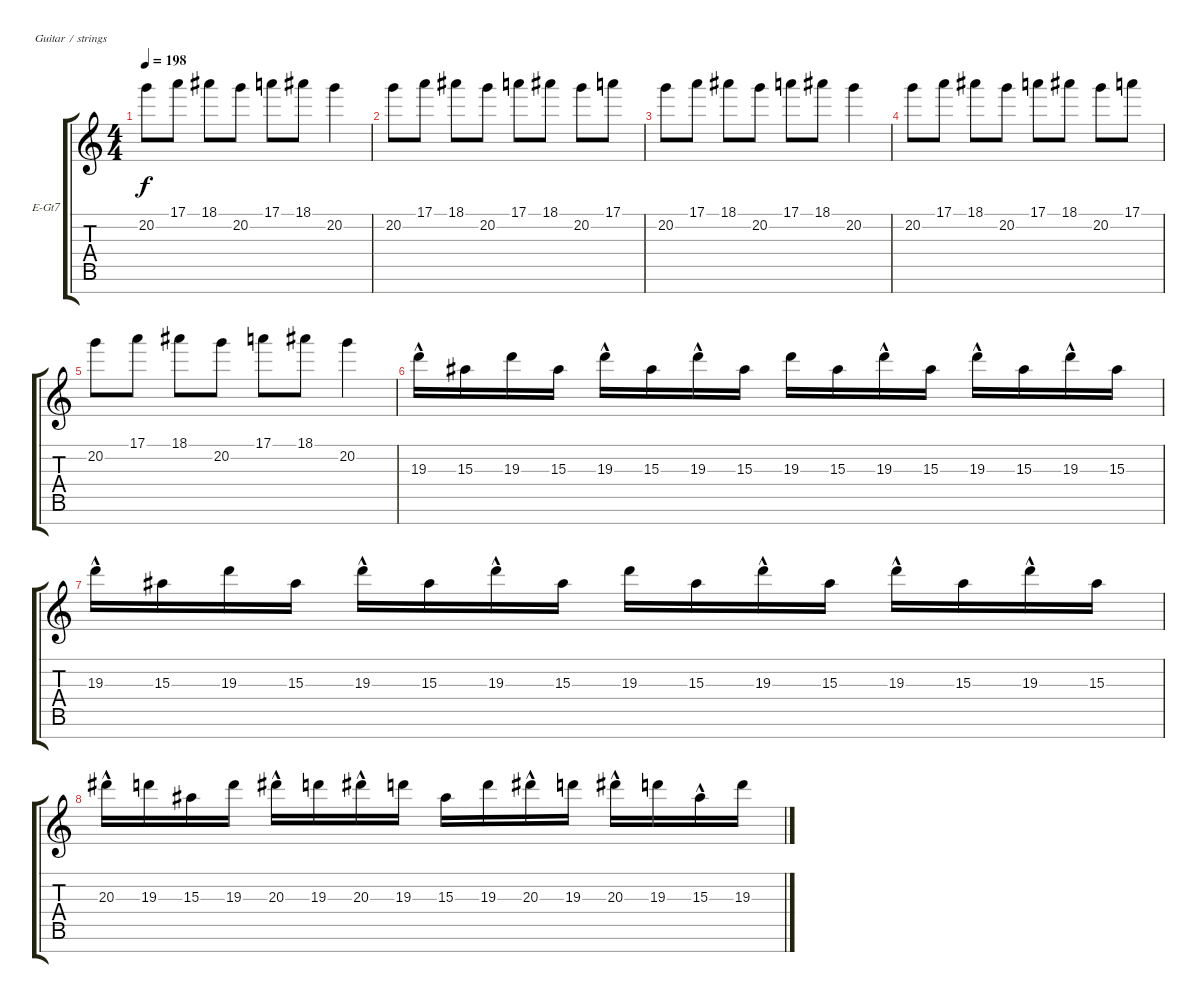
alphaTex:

\bracketExtendMode groupsimilarinstruments
\firstSystemTrackNameOrientation horizontal
\otherSystemsTrackNameOrientation horizontal
\track ("Electric Guitar" "E-Gt7") {instrument distortionguitar}
\staff {score tabs}
\tuning (E4 B3 G3 D3 A2 E2 B1)
\ts (4 4)
\tempo 198
\clef g2
\ks c
20.2.8{dy f} 17.1.8 18.1.8 20.2.8 17.1.8 18.1.8 20.2.4 |
20.2.8 17.1.8 18.1.8 20.2.8 17.1.8 18.1.8 20.2.8 17.1.8 |
20.2.8 17.1.8 18.1.8 20.2.8 17.1.8 18.1.8 20.2.4 |
20.2.8 17.1.8 18.1.8 20.2.8 17.1.8 18.1.8 20.2.8 17.1.8 |
20.2.8 17.1.8 18.1.8 20.2.8 17.1.8 18.1.8 20.2.4 |
\section ("" "")
19.3{hac}.16 15.3.16 19.3.16 15.3.16 19.3{hac}.16 15.3.16 19.3{hac}.16 15.3.16 19.3.16 15.3.16 19.3{hac}.16 15.3.16 19.3{hac}.16 15.3.16 19.3{hac}.16 15.3.16 |
19.3{hac}.16 15.3.16 19.3.16 15.3.16 19.3{hac}.16 15.3.16 19.3{hac}.16 15.3.16 19.3.16 15.3.16 19.3{hac}.16 15.3.16 19.3{hac}.16 15.3.16 19.3{hac}.16 15.3.16 |
20.3{hac}.16 19.3.16 15.3.16 19.3.16 20.3{hac}.16 19.3.16 20.3{hac}.16 19.3.16 15.3.16 19.3.16 20.3{hac}.16 19.3.16 20.3{hac}.16 19.3.16 15.3{hac}.16 19.3.16
